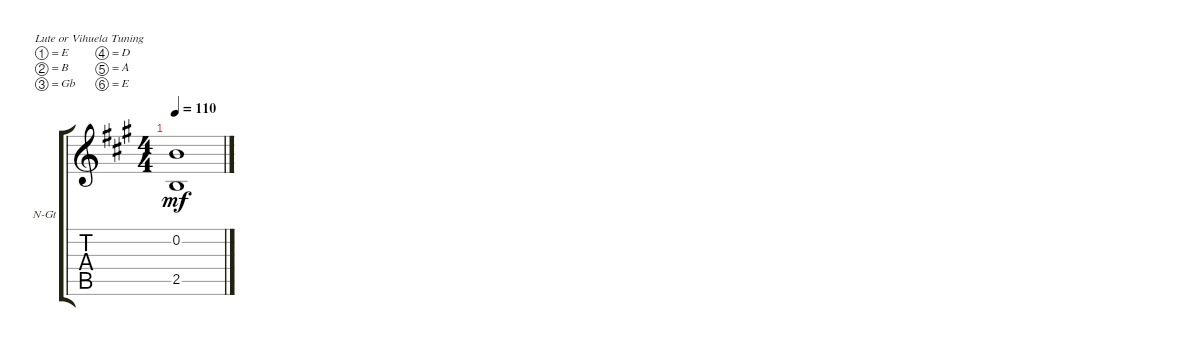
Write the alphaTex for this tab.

\defaultSystemsLayout 4
\bracketExtendMode groupsimilarinstruments
\firstSystemTrackNameOrientation horizontal
\otherSystemsTrackNameOrientation horizontal
\track ("Nylon Guitar" "N-Gt") {instrument acousticguitarnylon}
\staff {score tabs}
\tuning (E4 B3 Gb3 D3 A2 E2)
\ts (4 4)
\tempo 110
\clef g2
\ks a
(2.5 0.2).1{dy mf}
